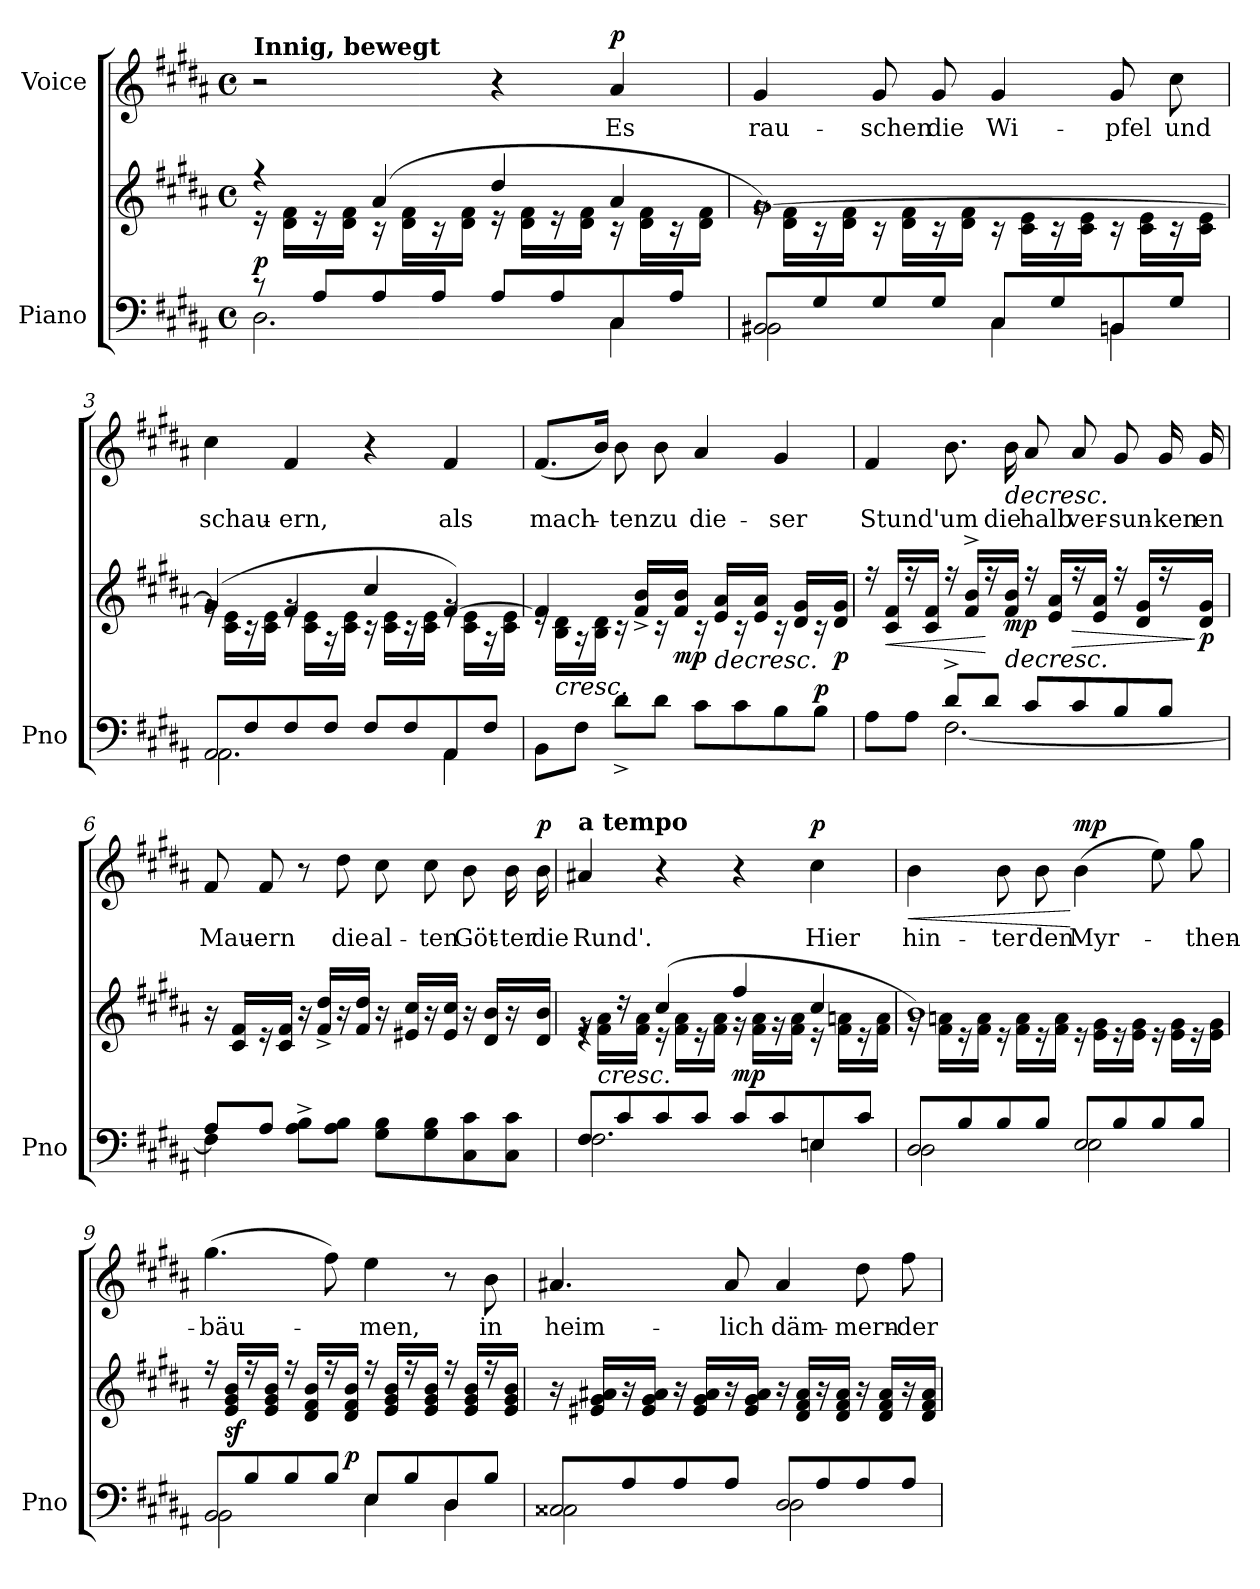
**kern	**kern	**dynam	**kern	**text	**dynam
*part2	*part2	*part2	*part1	*part1	*part1
*staff3	*staff2	*staff2/3	*staff1	*staff1	*staff1
*I"Piano	*	*	*I"Voice	*	*
*I'Pno	*	*	*	*	*
*clefF4	*clefG2	*	*clefG2	*	*
*k[f#c#g#d#a#]	*k[f#c#g#d#a#]	*	*k[f#c#g#d#a#]	*	*
*M4/4	*M4/4	*	*M4/4	*	*
*met(c)	*met(c)	*	*met(c)	*	*
=1	=1	=1	=1	=1	=1
*^	*^	*	*	*	*
!	!	!	!	!	!LO:TX:a:B:t=Innig, bewegt	!	!
!	!	!	!	!LO:DY:a=2	!	!	!
8r	2.D#\	4r	16r	p	2r	.	.
.	.	.	16d#\ 16f#\LL	.	.	.	.
8A#/L	.	.	16r	.	.	.	.
.	.	.	16d#\ 16f#\JJ	.	.	.	.
8A#/	.	(4a#/	16r	.	.	.	.
.	.	.	16d#\ 16f#\LL	.	.	.	.
8A#/J	.	.	16r	.	.	.	.
.	.	.	16d#\ 16f#\JJ	.	.	.	.
8A#/L	.	4dd#/	16r	.	4r	.	.
.	.	.	16d#\ 16f#\LL	.	.	.	.
8A#/	.	.	16r	.	.	.	.
.	.	.	16d#\ 16f#\JJ	.	.	.	.
!	!	!	!	!	!	!LO:LY:b	!LO:DY:a
8C#/	4C#\	4a#/	16r	.	4a#/	Es	p
.	.	.	16d#\ 16f#\LL	.	.	.	.
8A#/J	.	.	16r	.	.	.	.
.	.	.	16d#\ 16f#\JJ	.	.	.	.
=2	=2	=2	=2	=2	=2	=2	=2
!LO:N:head=open	!	!	!	!	!	!LO:LY:b	!
8BB#X/L	2BB#\	[1g#)	16rg	.	4g#/	rau-	.
.	.	.	16d#\ 16f#\LL	.	.	.	.
8G#/	.	.	16r	.	.	.	.
.	.	.	16d#\ 16f#\JJ	.	.	.	.
!	!	!	!	!	!	!LO:LY:b	!
8G#/	.	.	16r	.	8g#/	-schen	.
.	.	.	16d#\ 16f#\LL	.	.	.	.
!	!	!	!	!	!	!LO:LY:b	!
8G#/J	.	.	16r	.	8g#/	die	.
.	.	.	16d#\ 16f#\JJ	.	.	.	.
!	!	!	!	!	!	!LO:LY:b	!
8C#/L	4C#\	.	16r	.	4g#/	Wi-	.
.	.	.	16c#\ 16e\LL	.	.	.	.
8G#/	.	.	16r	.	.	.	.
.	.	.	16c#\ 16e\JJ	.	.	.	.
!	!	!	!	!	!	!LO:LY:b	!
8BBn/	4BB\	.	16r	.	8g#/	-pfel	.
.	.	.	16c#\ 16e\LL	.	.	.	.
!	!	!	!	!	!	!LO:LY:b	!
8G#/J	.	.	16r	.	8cc#\	und	.
.	.	.	16c#\ 16e\JJ	.	.	.	.
!!LO:LB:g=z
=3	=3	=3	=3	=3	=3	=3	=3
!LO:N:head=open	!	!	!	!	!	!LO:LY:b	!
8AA#/L	2.AA#\	(4g#/]	16rg	.	4cc#\	schau-	.
.	.	.	16c#\ 16e\LL	.	.	.	.
8F#/	.	.	16r	.	.	.	.
.	.	.	16c#\ 16e\JJ	.	.	.	.
!	!	!	!	!	!	!LO:LY:b	!
8F#/	.	4f#/	16rg	.	4f#/	-ern,	.
.	.	.	16c#\ 16e\LL	.	.	.	.
8F#/J	.	.	16r	.	.	.	.
.	.	.	16c#\ 16e\JJ	.	.	.	.
8F#/L	.	4cc#/	16r	.	4r	.	.
.	.	.	16c#\ 16e\LL	.	.	.	.
8F#/	.	.	16r	.	.	.	.
.	.	.	16c#\ 16e\JJ	.	.	.	.
!	!	!	!	!	!	!LO:LY:b	!
8AA#/	4AA#\	[4f#/)	16rg	.	4f#/	als	.
.	.	.	16c#\ 16e\LL	.	.	.	.
8F#/J	.	.	16r	.	.	.	.
.	.	.	16c#\ 16e\JJ	.	.	.	.
=4	=4	=4	=4	=4	=4	=4	=4
!	!	!	!	!	!	!LO:LY:b	!
1ryy	8BB\L	4f#/]	16re	.	(8.f#/L	mach-	.
!	!	!	!	!LO:HP:b	!	!	!
.	.	.	16B\ 16d#\LL	<	.	.	.
.	8F#\J	.	16r	.	.	.	.
.	.	.	16B\ 16d#\JJ	.	16b/Jk)	.	.
!	!	!	!	!	!	!LO:LY:b	!
.	8d#^\L	16rc	4rgyy	.	8b\	-ten	.
.	.	16f#/^ 16b/^LL	.	.	.	.	.
!	!	!	!	!	!	!LO:LY:b	!
.	8d#\J	16rc	.	.	8b\	zu	.
!	!	!	!	!LO:DY:b	!	!	!
.	.	16f#/ 16b/JJ	.	mp	.	.	.
!	!	!	!	!	!	!LO:LY:b	!
.	8c#\L	16rc	2rgyy	.	4a#/	die-	.
!	!	!	!	!LO:HP:b	!	!	!
.	.	16e/ 16a#/LL	.	>	.	.	.
.	8c#\	16rc	.	.	.	.	.
.	.	16e/ 16a#/JJ	.	.	.	.	.
!	!	!	!	!	!	!LO:LY:b	!
.	8B\	16rc	.	.	4g#/	-ser	.
.	.	16d#/ 16g#/LL	.	.	.	.	.
!	!	!	!	!LO:DY:a=2	!	!	!
.	8B\J	16rc	.	p	.	.	.
!	!	!	!	!LO:DY:n=1:b	!	!	!
.	.	16d#/ 16g#/JJ	.	] p	.	.	.
=5	=5	=5	=5	=5	=5	=5	=5
!	!	!	!	!	!	!LO:LY:b	!
4rAyy	8A#\L	16r	1rgyy	.	4f#/	Stund'	.
!	!	!	!	!LO:HP:b	!	!	!
.	.	16c#/ 16f#/LL	.	<	.	.	.
.	8A#\J	16r	.	.	.	.	.
.	.	16c#/ 16f#/JJ	.	.	.	.	.
!	!	!	!	!	!	!LO:LY:b	!
8d#^/L	[2.F#\	16r	.	.	8.b\	um	.
.	.	16f#/^ 16b/^LL	.	.	.	.	.
8d#/J	.	16r	.	[	.	.	.
*	*	*	*	*	*MM68	*	*
!	!	!	!	!LO:HP:b	!	!LO:LY:b	!LO:HP:b
!	!	!	!	!LO:DY:n=1:b	!	!	!
.	.	16f#/ 16b/JJ	.	> mp	16b\	die	>
!	!	!	!	!	!	!LO:LY:b	!
8c#/L	.	16r	.	.	8a#/	halb	.
.	.	16e/ 16a#/LL	.	.	.	.	.
!	!	!	!	!LO:HP:b	!	!LO:LY:b	!
8c#/	.	16r	.	>	8a#/	ver-	.
.	.	16e/ 16a#/JJ	.	.	.	.	.
!	!	!	!	!	!	!LO:LY:b	!
8B/	.	16r	.	.	8g#/	-sun-	.
.	.	16d#/ 16g#/LL	.	.	.	.	.
*	*	*	*	*	*MM66	*	*
!	!	!	!	!	!	!LO:LY:b	!
8B/J	.	16r	.	.	16g#/	-ken	.
!	!	!	!	!LO:DY:n=2:b	!	!LO:LY:b	!
.	.	16d#/ 16g#/JJ	.	] p	16g#/	en	.
!!LO:LB:g=z
=6	=6	=6	=6	=6	=6	=6	=6
*	*	*	*	*	*MM64	*	*
!	!	!	!	!	!	!LO:LY:b	!
8A#/L	4F#\]	16r	1rgyy	.	8f#/	Mau-	.
.	.	16c#/ 16f#/LL	.	.	.	.	.
!	!	!	!	!	!	!LO:LY:b	!
8A#/J	.	16r	.	.	8f#/	-ern	.
.	.	16c#/ 16f#/JJ	.	.	.	.	.
4rAyy	8A#\^ 8B\^L	16r	.	.	8r	.	.
.	.	16f#/^ 16dd#/^LL	.	.	.	.	.
*	*	*	*	*	*MM62	*	*
!	!	!	!	!	!	!LO:LY:b	!
.	8A#\ 8B\J	16r	.	.	8dd#\	die	.
.	.	16f#/ 16dd#/JJ	.	.	.	.	.
!	!	!	!	!	!	!LO:LY:b	!
2rAyy	8G#\ 8B\L	16r	.	.	8cc#\	al-	.
.	.	16e#X/ 16cc#/LL	.	.	.	.	.
!	!	!	!	!	!	!LO:LY:b	!
.	8G#\ 8B\	16r	.	.	8cc#\	-ten	.
.	.	16e#/ 16cc#/JJ	.	.	.	.	.
!	!	!	!	!	!	!LO:LY:b	!
.	8C#\ 8c#\	16r	.	.	8b\	Göt-	.
.	.	16d#/ 16b/LL	.	.	.	.	.
!	!	!	!	!	!	!LO:LY:b	!
.	8C#\ 8c#\J	16r	.	.	16b\	-ter	.
!	!	!	!	!	!	!LO:LY:b	!LO:DY:a
.	.	16d#/ 16b/JJ	.	.	16b\	die	p
*v	*v	*	*	*	*	*	*
*	*v	*v	*	*	*	*
.	.	[	.	.	]
=7	=7	=7	=7	=7	=7
!	!	!	!LO:TX:a:B:t=a tempo	!	!
!LO:N:head=open	!	!	!	!LO:LY:b	!
*^	*^	*	*	*	*
8F#/L	2.F#\	4re	16r	.	4a#X/	Rund'.	.
!	!	!	!	!LO:HP:b	!	!	!
.	.	.	16f#\ 16a#\LL	<	.	.	.
8c#/	.	.	16rdd	.	.	.	.
.	.	.	16f#\ 16a#\JJ	.	.	.	.
8c#/	.	(4cc#/	16r	.	4r	.	.
.	.	.	16f#\ 16a#\LL	.	.	.	.
8c#/J	.	.	16r	.	.	.	.
.	.	.	16f#\ 16a#\JJ	.	.	.	.
!	!	!	!	!LO:DY:a=2	!	!	!
8c#/L	.	4ff#/	16r	mp	4r	.	.
.	.	.	16f#\ 16a#\LL	]	.	.	.
8c#/	.	.	16r	.	.	.	.
.	.	.	16f#\ 16a#\JJ	.	.	.	.
!	!	!	!	!	!	!LO:LY:b	!LO:DY:a
8En/	4E\	4cc#/	16r	.	4cc#\	Hier	p
.	.	.	16f#\ 16an\LL	.	.	.	.
8c#/J	.	.	16r	.	.	.	.
.	.	.	16f#\ 16a\JJ	.	.	.	.
=8	=8	=8	=8	=8	=8	=8	=8
!LO:N:head=open	!	!	!	!	!	!LO:LY:b	!LO:HP:b
8D#/L	2D#\	1b)	16rg	.	4b\	hin-	<
.	.	.	16f#\ 16an\LL	.	.	.	.
8B/	.	.	16r	.	.	.	.
.	.	.	16f#\ 16a\JJ	.	.	.	.
!	!	!	!	!	!	!LO:LY:b	!
8B/	.	.	16r	.	8b\	-ter	.
.	.	.	16f#\ 16a\LL	.	.	.	.
!	!	!	!	!	!	!LO:LY:b	!
8B/J	.	.	16r	.	8b\	den	.
.	.	.	16f#\ 16a\JJ	.	.	.	.
!LO:N:head=open	!	!	!	!	!	!LO:LY:b	!LO:DY:n=1:a
8E/L	2E\	.	16r	.	(4b\	Myr-	[ mp
.	.	.	16e\ 16g#\LL	.	.	.	.
8B/	.	.	16r	.	.	.	.
.	.	.	16e\ 16g#\JJ	.	.	.	.
8B/	.	.	16r	.	8ee\)	.	.
.	.	.	16e\ 16g#\LL	.	.	.	.
!	!	!	!	!	!	!LO:LY:b	!
8B/J	.	.	16r	.	8gg#\	-then-	.
.	.	.	16e\ 16g#\JJ	.	.	.	.
!!LO:LB:g=z
=9	=9	=9	=9	=9	=9	=9	=9
!LO:N:head=open	!	!	!	!	!	!LO:LY:b	!
8BB/L	2BB\	16r	1rFyy	.	(4.gg#\	-bäu-	.
!	!	!	!	!LO:DY:b	!	!	!
.	.	16e/ 16g#/ 16b/LL	.	sf	.	.	.
8B/	.	16r	.	.	.	.	.
.	.	16e/ 16g#/ 16b/JJ	.	.	.	.	.
8B/	.	16r	.	.	.	.	.
.	.	16d#/ 16f#/ 16b/LL	.	.	.	.	.
8B/J	.	16r	.	.	8ff#\)	.	.
!	!	!	!	!LO:DY:b	!	!	!
.	.	16d#/ 16f#/ 16b/JJ	.	p	.	.	.
!	!	!	!	!	!	!LO:LY:b	!
8E/L	4E\	16r	.	[	4ee\	-men,	.
.	.	16e/ 16g#/ 16b/LL	.	.	.	.	.
8B/	.	16r	.	.	.	.	.
.	.	16e/ 16g#/ 16b/JJ	.	.	.	.	.
8D#/	4D#\	16r	.	.	8r	.	.
.	.	16e/ 16g#/ 16b/LL	.	.	.	.	.
!	!	!	!	!	!	!LO:LY:b	!
8B/J	.	16r	.	.	8b\	in	.
.	.	16e/ 16g#/ 16b/JJ	.	.	.	.	.
*	*	*v	*v	*	*	*	*
=10	=10	=10	=10	=10	=10	=10
!LO:N:head=open	!	!	!	!	!LO:LY:b	!
8C##X/L	2C##\	16r	.	4.a#X/	heim-	.
.	.	16e#X/ 16g#/ 16a#X/LL	.	.	.	.
8A#/	.	16r	.	.	.	.
.	.	16e#/ 16g#/ 16a#/JJ	.	.	.	.
8A#/	.	16r	.	.	.	.
.	.	16e#/ 16g#/ 16a#/LL	.	.	.	.
!	!	!	!	!	!LO:LY:b	!
8A#/J	.	16r	.	8a#/	-lich	.
.	.	16e#/ 16g#/ 16a#/JJ	.	.	.	.
!LO:N:head=open	!	!	!	!	!LO:LY:b	!
8D#/L	2D#\	16r	.	4a#/	däm-	.
.	.	16d#/ 16f#/ 16a#/LL	.	.	.	.
8A#/	.	16r	.	.	.	.
.	.	16d#/ 16f#/ 16a#/JJ	.	.	.	.
!	!	!	!	!	!LO:LY:b	!
8A#/	.	16r	.	8dd#\	-mern-	.
.	.	16d#/ 16f#/ 16a#/LL	.	.	.	.
!	!	!	!	!	!LO:LY:b	!
8A#/J	.	16r	.	8ff#\	-der	.
.	.	16d#/ 16f#/ 16a#/JJ	.	.	.	.
*v	*v	*	*	*	*	*
=	=	=	=	=	=
*-	*-	*-	*-	*-	*-
